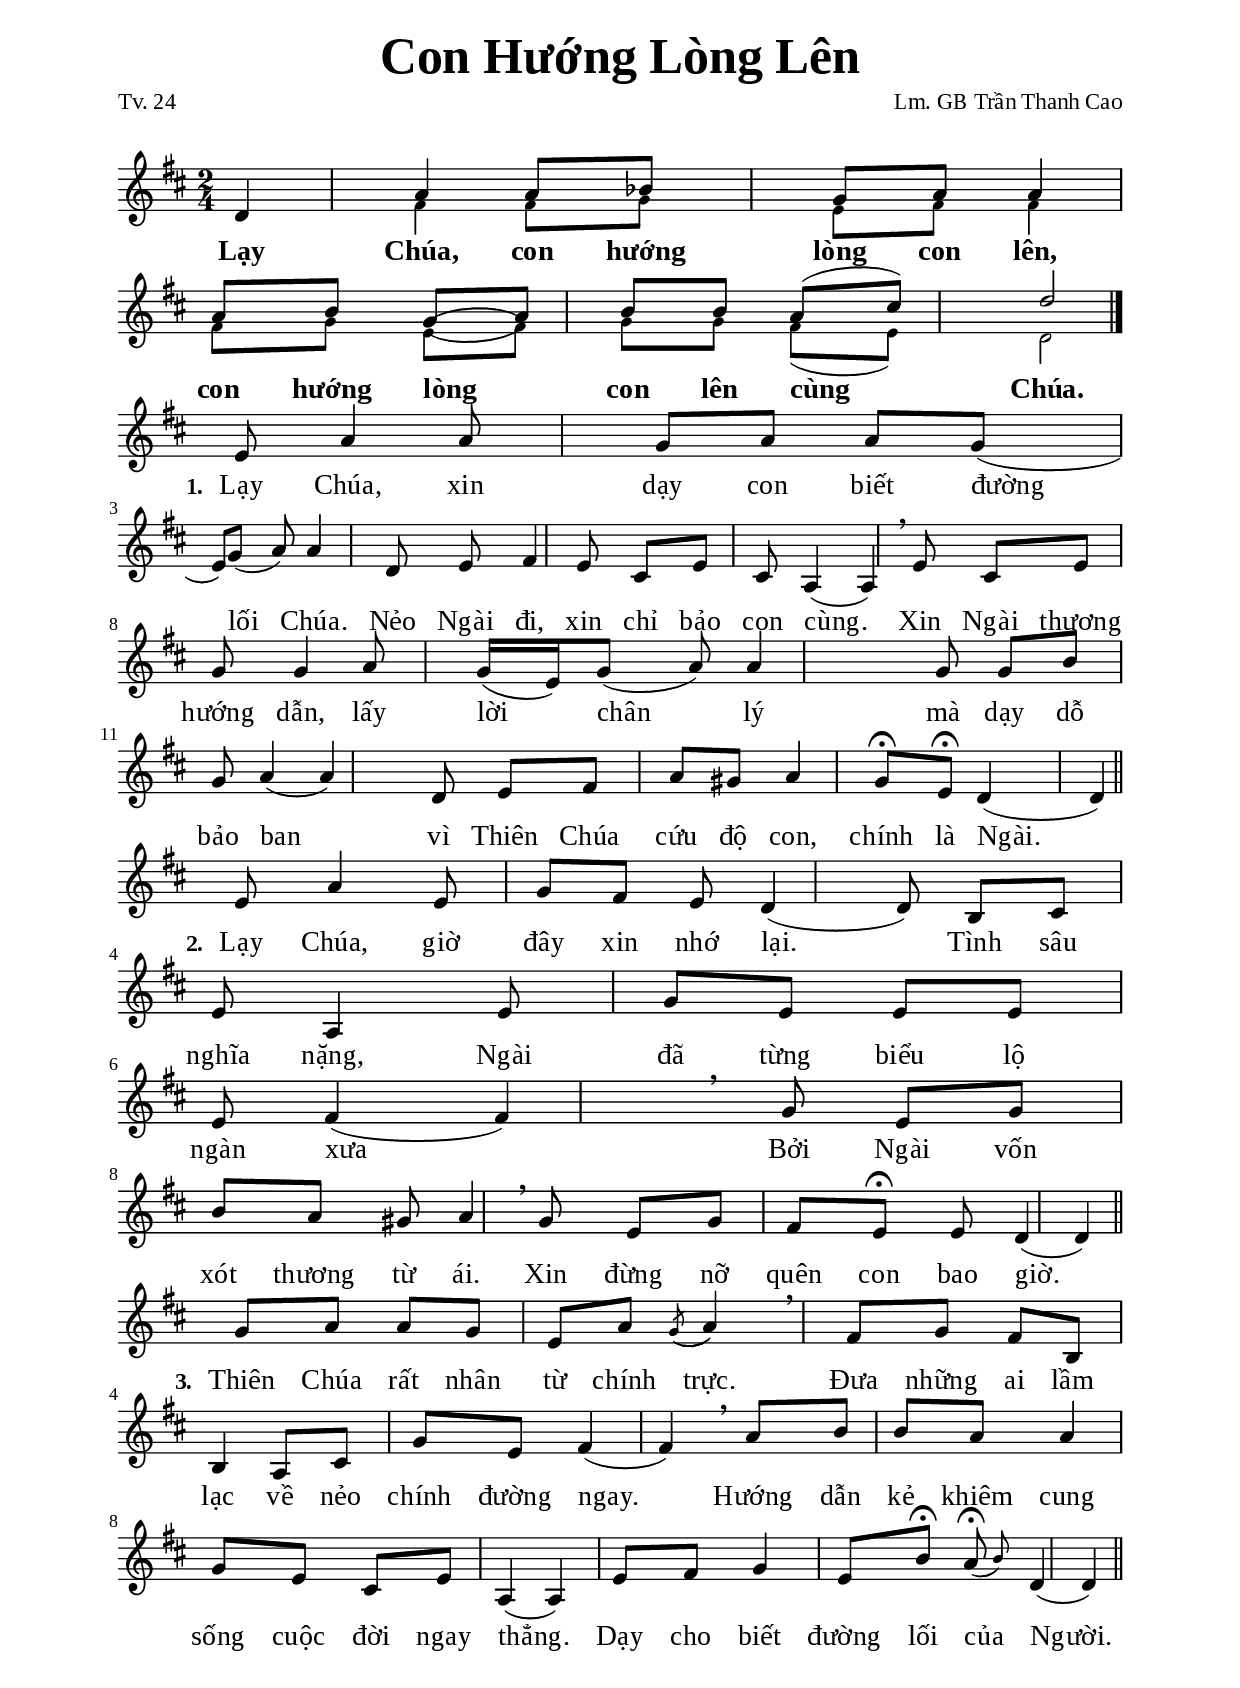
% Cài đặt chung
\version "2.22.1"
\include "english.ly"

\header {
  title = \markup { \fontsize #3 "Con Hướng Lòng Lên" }
  poet = "Tv. 24"
  composer = "Lm. GB Trần Thanh Cao"
  arranger = " "
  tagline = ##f
}

\paper {
  #(set-paper-size "a4")
  top-margin = 10\mm
  bottom-margin = 10\mm
  left-margin = 20\mm
  right-margin = 20\mm
  indent = #0
  #(define fonts
    (make-pango-font-tree
      "Liberation Serif"
      "Liberation Serif"
      "Liberation Serif"
      (/ 20 20)))
  page-count = #1
  system-system-spacing = #'((basic-distance . 13))
  score-system-spacing = #'((basic-distance . 13))
}

% Nhạc điệp khúc
nhacDiepKhucSop= \relative c' {
  \partial 4 d4 |
  a' a8 bf |
  g a a4 |
  a8 b g _(a) |
  b b a (cs) |
  d2 \bar "|."
}

nhacDiepKhucBas = \relative c' {
  \skip 4
  fs4 fs8 g |
  e fs fs4 |
  fs8 g e ^(fs) |
  g g fs (e) |
  d2
}

% Nhạc phiên khúc
nhacPhienKhucMot = \relative c' {
  e8 a4 a8 g a a g (e) g (a) a4 d,8 e fs4 e8
  cs e cs a4 (a) \breathe
  e'8 cs e g g4 a8 g16 (e) g8 (a) a4
  g8 g b g a4 (a) d,8 e fs a gs a4
  g8 \fermata e \fermata d4 (d) \bar "||"
}

nhacPhienKhucHai = \relative c' {
  e8 a4 e8 g fs e d4 (d8) b cs e a,4
  e'8 g e e e e fs4 (fs) \breathe
  g8 e g
  b a gs a4 \breathe
  g8 e g fs e \fermata e d4 (d) \bar "||"
}

nhacPhienKhucBa = \relative c' {
  g'8 a a g e a \acciaccatura g (a4) \breathe
  fs8 g fs b, b4
  a8 cs g' e fs4 (fs) \breathe
  a8 b b a a4 g8
  e cs e a,4 (a) e'8 fs g4
  e8 b' \fermata \afterGrace a \fermata (b) d,4 (d) \bar "||"
}

% Lời điệp khúc
loiDiepKhuc = \lyricmode {
  Lạy Chúa, con hướng lòng con lên,
  con hướng lòng con lên cùng Chúa.
}

% Lời phiên khúc
loiPhienKhucMot = \lyricmode {
  \set stanza = #"1. "
  Lạy Chúa, xin dạy con biết đường lối Chúa.
  Nẻo Ngài đi, xin chỉ bảo con cùng.
  Xin Ngài thương hướng dẫn, lấy lời chân lý mà dạy dỗ bảo ban
  vì Thiên Chúa cứu độ con, chính là Ngài.
}

loiPhienKhucHai = \lyricmode {
  \set stanza = #"2. "
  Lạy Chúa, giờ đây xin nhớ lại.
  Tình sâu nghĩa nặng, Ngài đã từng biểu lộ ngàn xưa
  Bởi Ngài vốn xót thương từ ái.
  Xin đừng nỡ quên con bao giờ.
}

loiPhienKhucBa = \lyricmode {
  \set stanza = #"3. "
  Thiên Chúa rất nhân từ chính trực.
  Đưa những ai lầm lạc về nẻo chính đường ngay.
  Hướng dẫn kẻ khiêm cung sống cuộc đời ngay thẳng.
  Dạy cho biết đường lối của Người.
}


% Dàn trang
\score {
  \new ChoirStaff <<
    \new Staff = diepKhuc \with {
        \consists "Merge_rests_engraver"
        %\magnifyStaff #(magstep +1)
      }
      <<
      \new Voice = beSop {
        \voiceOne \key d \major \time 2/4 \nhacDiepKhucSop
      }
      \new Voice = beBas {
        \override NoteHead.font-size = #-2
        \voiceTwo \key d \major \time 2/4 \nhacDiepKhucBas
      }
    >>
    \new Lyrics \lyricsto beSop \loiDiepKhuc
  >>
  \layout {
    \override Lyrics.LyricText.font-series = #'bold
    \override Lyrics.LyricText.font-size = #+2
    \override Lyrics.LyricSpace.minimum-distance = #5
    \override Score.BarNumber.break-visibility = ##(#f #f #f)
    \override Score.SpacingSpanner.uniform-stretching = ##t
    \override Score.SpacingSpanner packed-spacing = ##t
  }
}

\score {
  \new ChoirStaff <<
    \new Staff = phienKhuc \with {
        %\magnifyStaff #(magstep +1)
      }
      <<
      \new Voice = beSop {
        \key d \major \time 2/4 \nhacPhienKhucMot
      }
    >>
    \new Lyrics \lyricsto beSop \loiPhienKhucMot
  >>
  \layout {
    \override Staff.TimeSignature.transparent = ##t
    \override Lyrics.LyricText.font-size = #+2
    \override Lyrics.LyricSpace.minimum-distance = #2
    \override Score.SpacingSpanner.uniform-stretching = ##t
    \override Score.SpacingSpanner packed-spacing = ##t
    \set Score.barAlways = ##t
    \set Score.defaultBarType = ""
  } 
}

\score {
  \new ChoirStaff <<
    \new Staff = phienKhuc \with {
        %\magnifyStaff #(magstep +1)
      }
      <<
      \new Voice = beSop {
        \key d \major \time 2/4 \nhacPhienKhucHai
      }
    >>
    \new Lyrics \lyricsto beSop \loiPhienKhucHai
  >>
  \layout {
    \override Staff.TimeSignature.transparent = ##t
    \override Lyrics.LyricText.font-size = #+2
    \override Lyrics.LyricSpace.minimum-distance = #3.5
    \override Score.SpacingSpanner.uniform-stretching = ##t
    \set Score.barAlways = ##t
    \set Score.defaultBarType = ""
  } 
}

\score {
  \new ChoirStaff <<
    \new Staff = phienKhuc \with {
        %\magnifyStaff #(magstep +1)
      }
      <<
      \new Voice = beSop {
        \key d \major \time 2/4 \nhacPhienKhucBa
      }
    >>
    \new Lyrics \lyricsto beSop \loiPhienKhucBa
  >>
  \layout {
    \override Staff.TimeSignature.transparent = ##t
    \override Lyrics.LyricText.font-size = #+2
    \override Lyrics.LyricSpace.minimum-distance = #2.5
    \override Score.SpacingSpanner.uniform-stretching = ##t
    \set Score.barAlways = ##t
    \set Score.defaultBarType = ""
  } 
}
